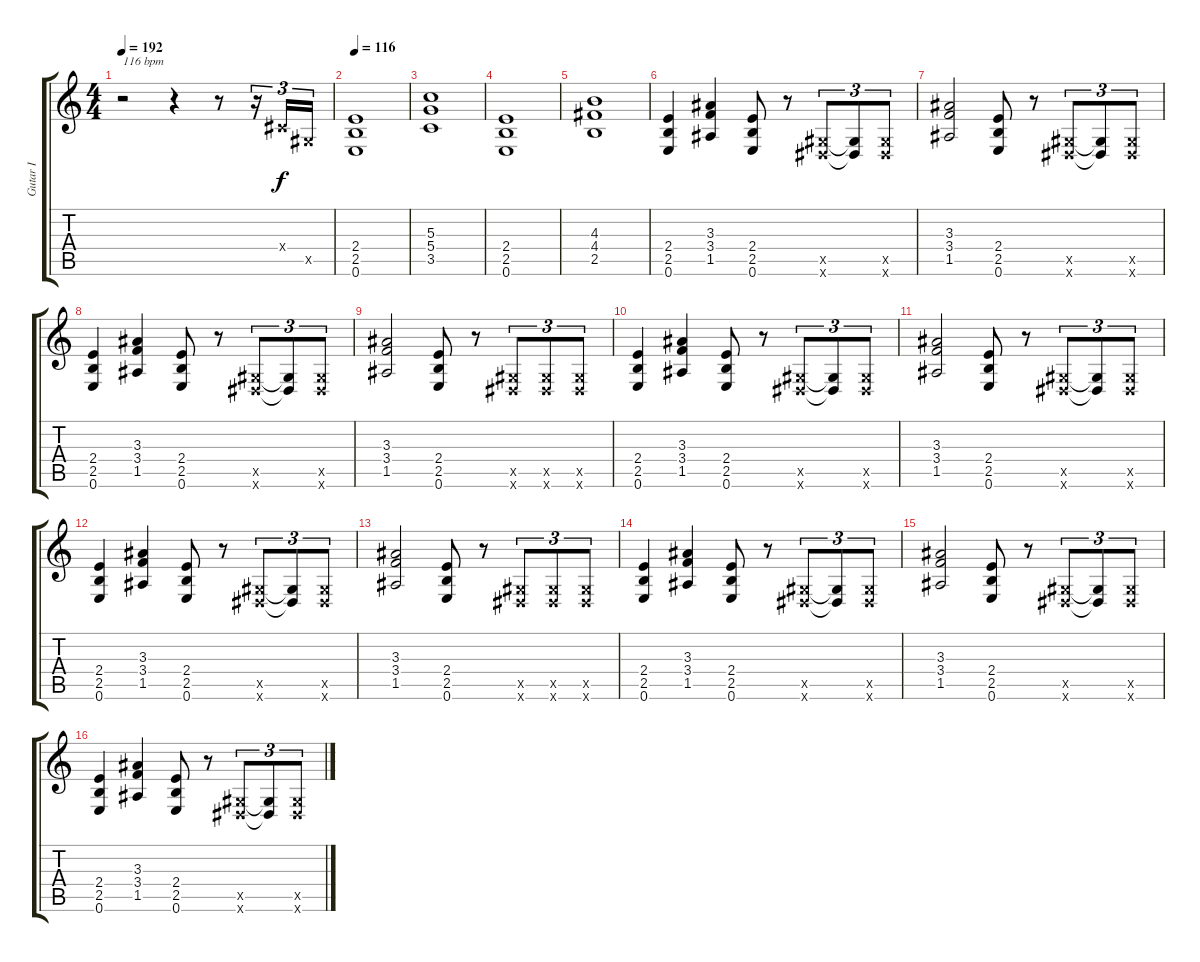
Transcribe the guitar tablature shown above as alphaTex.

\track ("Gutar I" "Gutar I") {instrument distortionguitar}
\staff {score tabs}
\tuning (E4 B3 G3 D3 A2 E2) {hide}
\ts (4 4)
\tempo 192
\tempo 116
\tempo 192
\clef g2
\ks c
r.2{txt "116 bpm" dy f instrument distortionguitar} r.4 r.8 r.16{tu (3 2)} -1.4{x}.16{tu (3 2)} -1.5{x}.16{tu (3 2)} |
\tempo 116
(2.4 2.5 0.6).1 |
(5.3 5.4 3.5).1 |
(2.4 2.5 0.6).1 |
(4.3 4.4 2.5).1 |
(2.4 2.5 0.6).4 (3.3 3.4 1.5).4 (2.4 2.5 0.6).8 r.8 (-1.5{x} -1.6{x}).8{tu (3 2)} (-1.5{t} -1.6{t}).8{tu (3 2)} (-1.5{x} -1.6{x}).8{tu (3 2)} |
(3.3 3.4 1.5).2 (2.4 2.5 0.6).8 r.8 (-1.5{x} -1.6{x}).8{tu (3 2)} (-1.5{t} -1.6{t}).8{tu (3 2)} (-1.5{x} -1.6{x}).8{tu (3 2)} |
(2.4 2.5 0.6).4 (3.3 3.4 1.5).4 (2.4 2.5 0.6).8 r.8 (-1.5{x} -1.6{x}).8{tu (3 2)} (-1.5{t} -1.6{t}).8{tu (3 2)} (-1.5{x} -1.6{x}).8{tu (3 2)} |
(3.3 3.4 1.5).2 (2.4 2.5 0.6).8 r.8 (-1.5{x} -1.6{x}).8{tu (3 2)} (-1.5{x} -1.6{x}).8{tu (3 2)} (-1.5{x} -1.6{x}).8{tu (3 2)} |
(2.4 2.5 0.6).4 (3.3 3.4 1.5).4 (2.4 2.5 0.6).8 r.8 (-1.5{x} -1.6{x}).8{tu (3 2)} (-1.5{t} -1.6{t}).8{tu (3 2)} (-1.5{x} -1.6{x}).8{tu (3 2)} |
(3.3 3.4 1.5).2 (2.4 2.5 0.6).8 r.8 (-1.5{x} -1.6{x}).8{tu (3 2)} (-1.5{t} -1.6{t}).8{tu (3 2)} (-1.5{x} -1.6{x}).8{tu (3 2)} |
(2.4 2.5 0.6).4 (3.3 3.4 1.5).4 (2.4 2.5 0.6).8 r.8 (-1.5{x} -1.6{x}).8{tu (3 2)} (-1.5{t} -1.6{t}).8{tu (3 2)} (-1.5{x} -1.6{x}).8{tu (3 2)} |
(3.3 3.4 1.5).2 (2.4 2.5 0.6).8 r.8 (-1.5{x} -1.6{x}).8{tu (3 2)} (-1.5{x} -1.6{x}).8{tu (3 2)} (-1.5{x} -1.6{x}).8{tu (3 2)} |
(2.4 2.5 0.6).4 (3.3 3.4 1.5).4 (2.4 2.5 0.6).8 r.8 (-1.5{x} -1.6{x}).8{tu (3 2)} (-1.5{t} -1.6{t}).8{tu (3 2)} (-1.5{x} -1.6{x}).8{tu (3 2)} |
(3.3 3.4 1.5).2 (2.4 2.5 0.6).8 r.8 (-1.5{x} -1.6{x}).8{tu (3 2)} (-1.5{t} -1.6{t}).8{tu (3 2)} (-1.5{x} -1.6{x}).8{tu (3 2)} |
(2.4 2.5 0.6).4 (3.3 3.4 1.5).4 (2.4 2.5 0.6).8 r.8 (-1.5{x} -1.6{x}).8{tu (3 2)} (-1.5{t} -1.6{t}).8{tu (3 2)} (-1.5{x} -1.6{x}).8{tu (3 2)}
